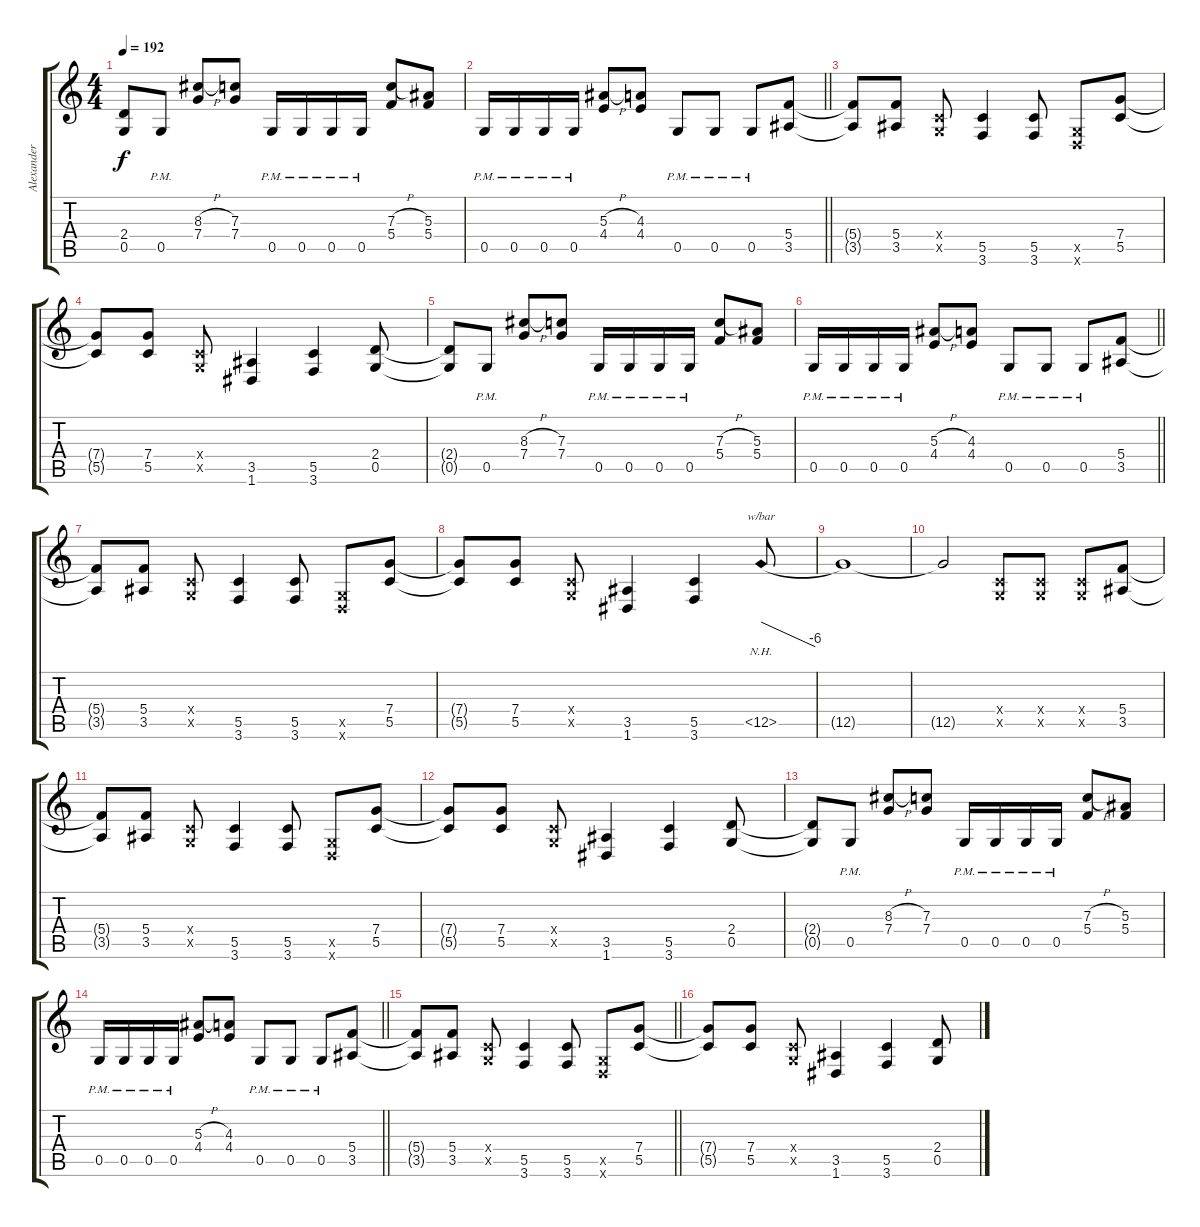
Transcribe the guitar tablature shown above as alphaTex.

\track ("Alexander Nunez" "Alexander ") {instrument distortionguitar}
\staff {score tabs}
\tuning (D4 A3 F3 C3 G2 D2) {hide}
\ts (4 4)
\tempo 192
\clef g2
\ks c
(2.4{t} 0.5{t}).8{dy f} 0.5{pm}.8 (8.3{h} 7.4).8 (7.3 7.4).8 0.5{pm}.16 0.5{pm}.16 0.5{pm}.16 0.5{pm}.16 (7.3{h} 5.4).8 (5.3 5.4).8 |
\barLineRight lightlight
0.5{pm}.16 0.5{pm}.16 0.5{pm}.16 0.5{pm}.16 (5.3{h} 4.4).8 (4.3 4.4).8 0.5{pm}.8 0.5{pm}.8 0.5{pm}.8 (5.4 3.5).8 |
(5.4{t} 3.5{t}).8 (5.4 3.5).8 (0.4{x} 0.5{x}).8 (5.5 3.6).4 (5.5 3.6).8 (0.5{x} 0.6{x}).8 (7.4 5.5).8 |
(7.4{t} 5.5{t}).8 (7.4 5.5).8 (0.4{x} 0.5{x}).8 (3.5 1.6).4 (5.5 3.6).4 (2.4 0.5).8 |
(2.4{t} 0.5{t}).8 0.5{pm}.8 (8.3{h} 7.4).8 (7.3 7.4).8 0.5{pm}.16 0.5{pm}.16 0.5{pm}.16 0.5{pm}.16 (7.3{h} 5.4).8 (5.3 5.4).8 |
\barLineRight lightlight
0.5{pm}.16 0.5{pm}.16 0.5{pm}.16 0.5{pm}.16 (5.3{h} 4.4).8 (4.3 4.4).8 0.5{pm}.8 0.5{pm}.8 0.5{pm}.8 (5.4 3.5).8 |
(5.4{t} 3.5{t}).8 (5.4 3.5).8 (0.4{x} 0.5{x}).8 (5.5 3.6).4 (5.5 3.6).8 (0.5{x} 0.6{x}).8 (7.4 5.5).8 |
(7.4{t} 5.5{t}).8 (7.4 5.5).8 (0.4{x} 0.5{x}).8 (3.5 1.6).4 (5.5 3.6).4 12.5{nh}.8{tbe (dive default 0 0 60 -24)} |
12.5{t}.1 |
12.5{t}.2 (0.4{x} 0.5{x}).8 (0.4{x} 0.5{x}).8 (0.4{x} 0.5{x}).8 (5.4 3.5).8 |
(5.4{t} 3.5{t}).8 (5.4 3.5).8 (0.4{x} 0.5{x}).8 (5.5 3.6).4 (5.5 3.6).8 (0.5{x} 0.6{x}).8 (7.4 5.5).8 |
(7.4{t} 5.5{t}).8 (7.4 5.5).8 (0.4{x} 0.5{x}).8 (3.5 1.6).4 (5.5 3.6).4 (2.4 0.5).8 |
(2.4{t} 0.5{t}).8 0.5{pm}.8 (8.3{h} 7.4).8 (7.3 7.4).8 0.5{pm}.16 0.5{pm}.16 0.5{pm}.16 0.5{pm}.16 (7.3{h} 5.4).8 (5.3 5.4).8 |
\barLineRight lightlight
0.5{pm}.16 0.5{pm}.16 0.5{pm}.16 0.5{pm}.16 (5.3{h} 4.4).8 (4.3 4.4).8 0.5{pm}.8 0.5{pm}.8 0.5{pm}.8 (5.4 3.5).8 |
\barLineRight lightlight
(5.4{t} 3.5{t}).8 (5.4 3.5).8 (0.4{x} 0.5{x}).8 (5.5 3.6).4 (5.5 3.6).8 (0.5{x} 0.6{x}).8 (7.4 5.5).8 |
(7.4{t} 5.5{t}).8 (7.4 5.5).8 (0.4{x} 0.5{x}).8 (3.5 1.6).4 (5.5 3.6).4 (2.4 0.5).8
